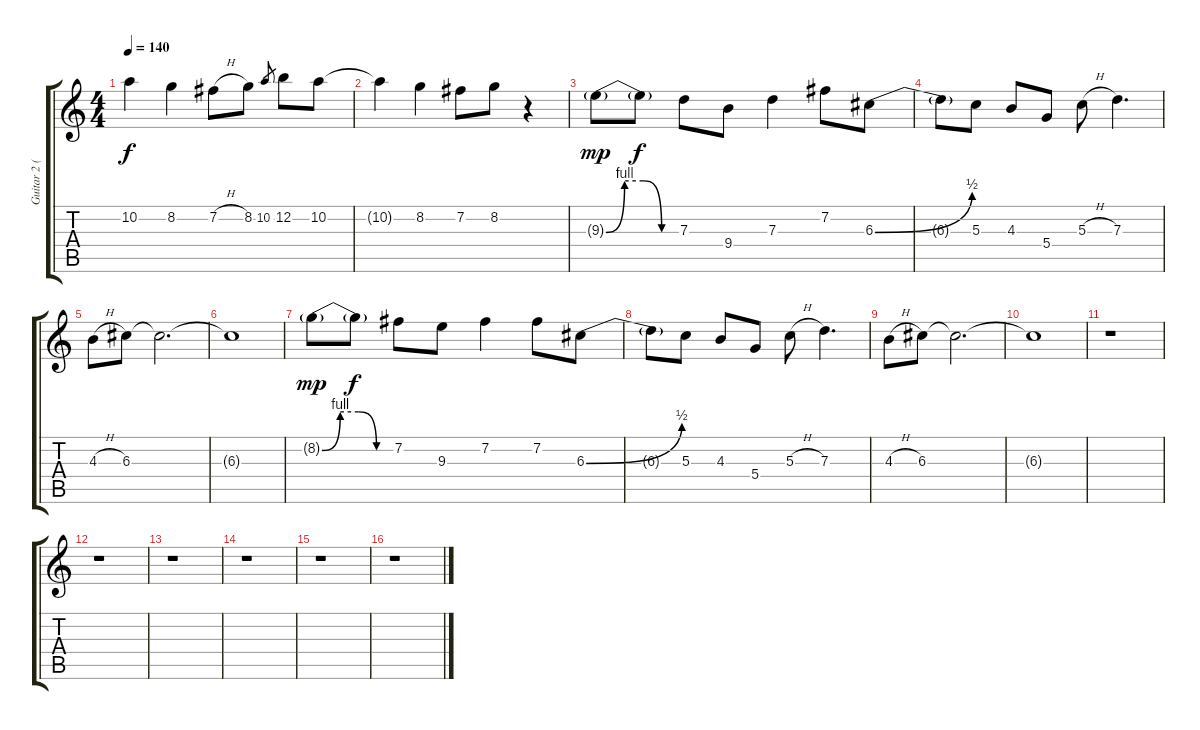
\track ("Guitar 2 (Backing)" "Guitar 2 (") {instrument overdrivenguitar}
\staff {score tabs}
\tuning (E4 B3 G3 D3 A2 E2) {hide}
\ts (4 4)
\tempo 140
\clef g2
\ks c
10.2{t}.4{dy f} 8.2.4 7.2{h}.8 8.2.8 10.2.8{gr} 12.2.8 10.2.8 |
10.2{t}.4 8.2.4 7.2.8 8.2.8 r.4 |
9.3{be (custom 0 0 15 4 30 4 45 0 60 0) g}.8{dy mp} 9.3{t}.8{dy f} 7.3.8 9.4.8 7.3.4 7.2.8 6.3{be (bend 0 0 60 2)}.8 |
6.3{t}.8 5.3.8 4.3.8 5.4.8 5.3{h}.8 7.3.4{d} |
4.3{h}.8 6.3.8 6.3{t}.2{d} |
6.3{t}.1 |
8.2{be (custom 0 0 15 4 30 4 45 0 60 0) g}.8{dy mp} 8.2{t}.8{dy f} 7.2.8 9.3.8 7.2.4 7.2.8 6.3{be (bend 0 0 60 2)}.8 |
6.3{t}.8 5.3.8 4.3.8 5.4.8 5.3{h}.8 7.3.4{d} |
4.3{h}.8 6.3.8 6.3{t}.2{d} |
6.3{t}.1 |
r.1 |
r.1 |
r.1 |
r.1 |
r.1 |
r.1
